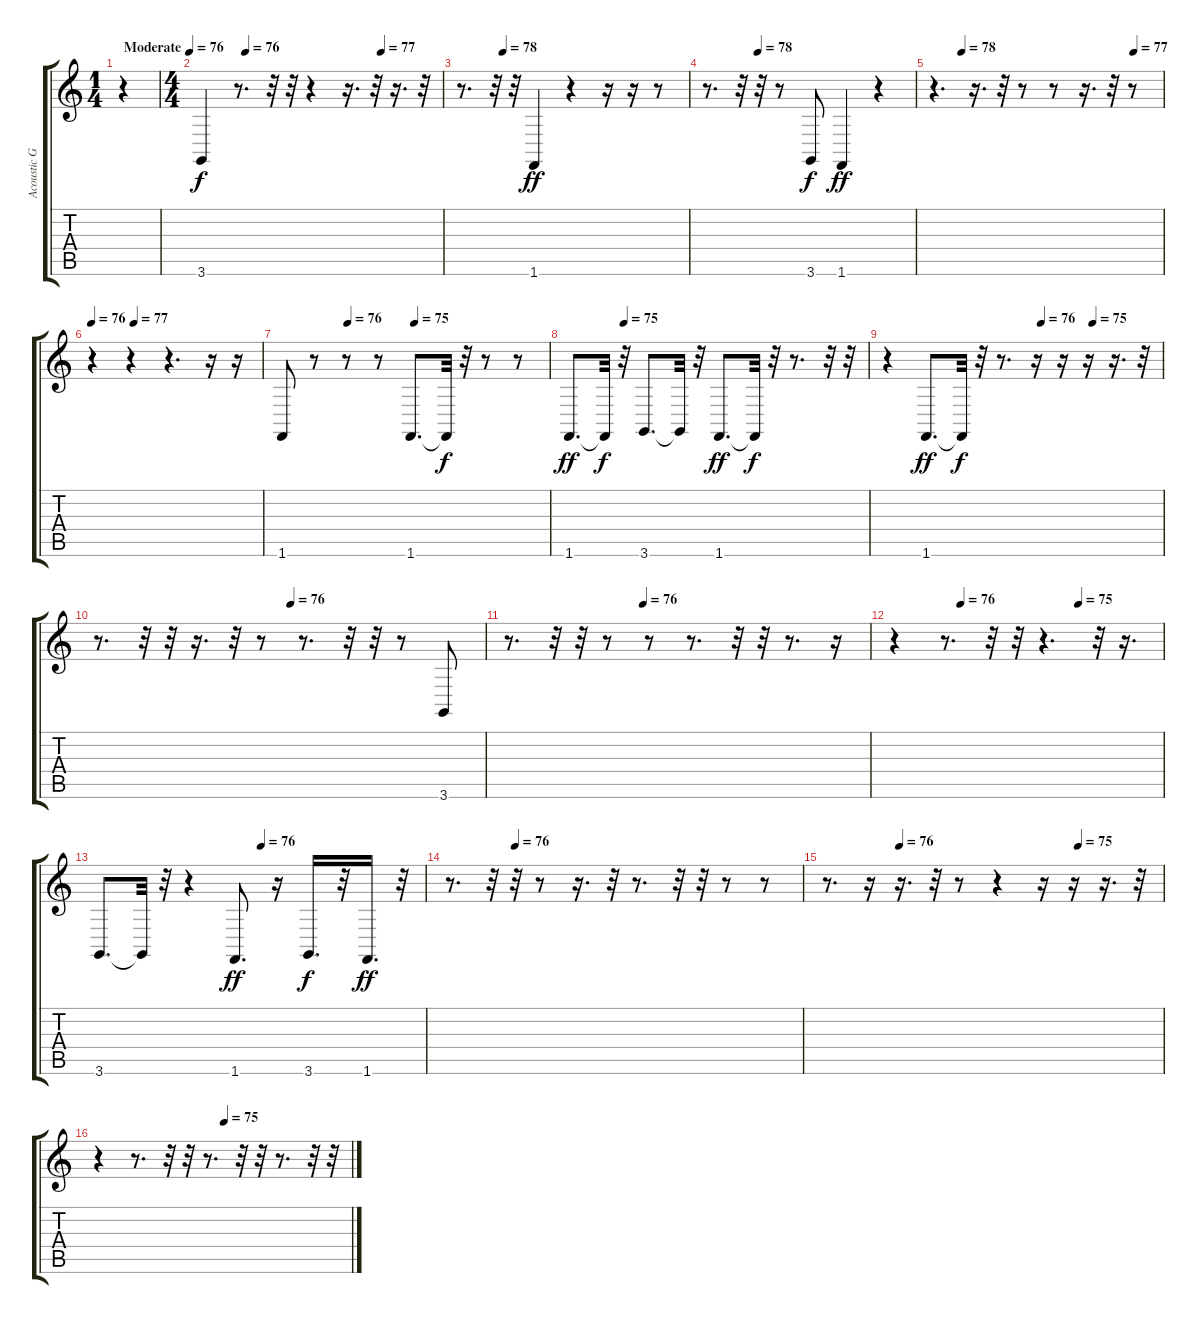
\track ("Acoustic Grand Piano" "Acoustic G") {instrument acousticgrandpiano}
\staff {score tabs}
\tuning (E4 B3 G3 D3 A2 E2) {hide}
\ts (1 4)
\tempo (76 "Moderate")
\clef g2
\ks c
r.4{dy f instrument acousticgrandpiano} |
\ts (4 4)
\tempo (76 0.1875)
\tempo (77 0.75)
3.6.4 r.8{d} r.32 r.32 r.4 r.16{d} r.32 r.16{d} r.32 |
\tempo (78 0.1875)
r.8{d} r.32 r.32 1.6.4{dy ff} r.4 r.16 r.16 r.8 |
\tempo (78 0.25)
r.8{d} r.32 r.32 r.8 3.6.8{dy f} 1.6.4{dy ff} r.4 |
\tempo (78 0.125)
\tempo (77 0.875)
r.4{d} r.16{d} r.32 r.8 r.8 r.16{d} r.32 r.8 |
\tempo 76
\tempo (77 0.25)
r.4 r.4 r.4{d} r.16 r.16 |
\tempo (76 0.25)
\tempo (75 0.5)
1.6.8 r.8 r.8 r.8 1.6.8{d} 1.6{t}.32{dy f} r.32 r.8 r.8 |
\tempo (75 0.1875)
1.6.8{d dy ff} 1.6{t}.32{dy f} r.32 3.6.8{d} 3.6{t}.32 r.32 1.6.8{d dy ff} 1.6{t}.32{dy f} r.32 r.8{d} r.32 r.32 |
\tempo (76 0.5625)
\tempo (75 0.75)
r.4 1.6.8{d dy ff} 1.6{t}.32{dy f} r.32 r.8{d} r.16 r.16 r.16 r.16{d} r.32 |
\tempo (76 0.5)
r.8{d} r.32 r.32 r.16{d} r.32 r.8 r.8{d} r.32 r.32 r.8 3.6.8 |
\tempo (76 0.375)
r.8{d} r.32 r.32 r.8 r.8 r.8{d} r.32 r.32 r.8{d} r.16 |
\tempo (76 0.25)
\tempo (75 0.6875)
r.4 r.8{d} r.32 r.32 r.4{d} r.32 r.16{d} |
\tempo (76 0.5)
3.6.8{d} 3.6{t}.32 r.32 r.4 1.6.8{d dy ff} r.16 3.6.16{d dy f} r.32 1.6.16{d dy ff} r.32 |
\tempo (76 0.1875)
r.8{d} r.32 r.32 r.8 r.16{d} r.32 r.8{d} r.32 r.32 r.8 r.8 |
\tempo (76 0.21875)
\tempo (75 0.75)
r.8{d} r.16 r.16{d} r.32 r.8 r.4 r.16 r.16 r.16{d} r.32 |
\tempo (75 0.5)
r.4 r.8{d} r.32 r.32 r.8{d} r.32 r.32 r.8{d} r.32 r.32
